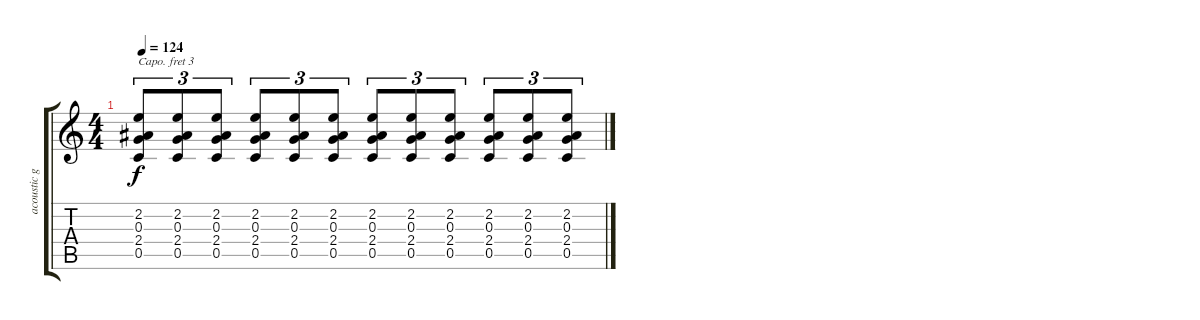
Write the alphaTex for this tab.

\track ("acoustic guitar capo 3" "acoustic g") {instrument acousticguitarsteel}
\staff {score tabs}
\capo 3
\tuning (E4 B3 G3 D3 A2 E2) {hide}
\ts (4 4)
\tempo 124
\clef g2
\ks c
(2.2 0.3 2.4 0.5).8{tu (3 2) dy f} (2.2 0.3 2.4 0.5).8{tu (3 2)} (2.2 0.3 2.4 0.5).8{tu (3 2)} (2.2 0.3 2.4 0.5).8{tu (3 2)} (2.2 0.3 2.4 0.5).8{tu (3 2)} (2.2 0.3 2.4 0.5).8{tu (3 2)} (2.2 0.3 2.4 0.5).8{tu (3 2)} (2.2 0.3 2.4 0.5).8{tu (3 2)} (2.2 0.3 2.4 0.5).8{tu (3 2)} (2.2 0.3 2.4 0.5).8{tu (3 2)} (2.2 0.3 2.4 0.5).8{tu (3 2)} (2.2 0.3 2.4 0.5).8{tu (3 2)}
